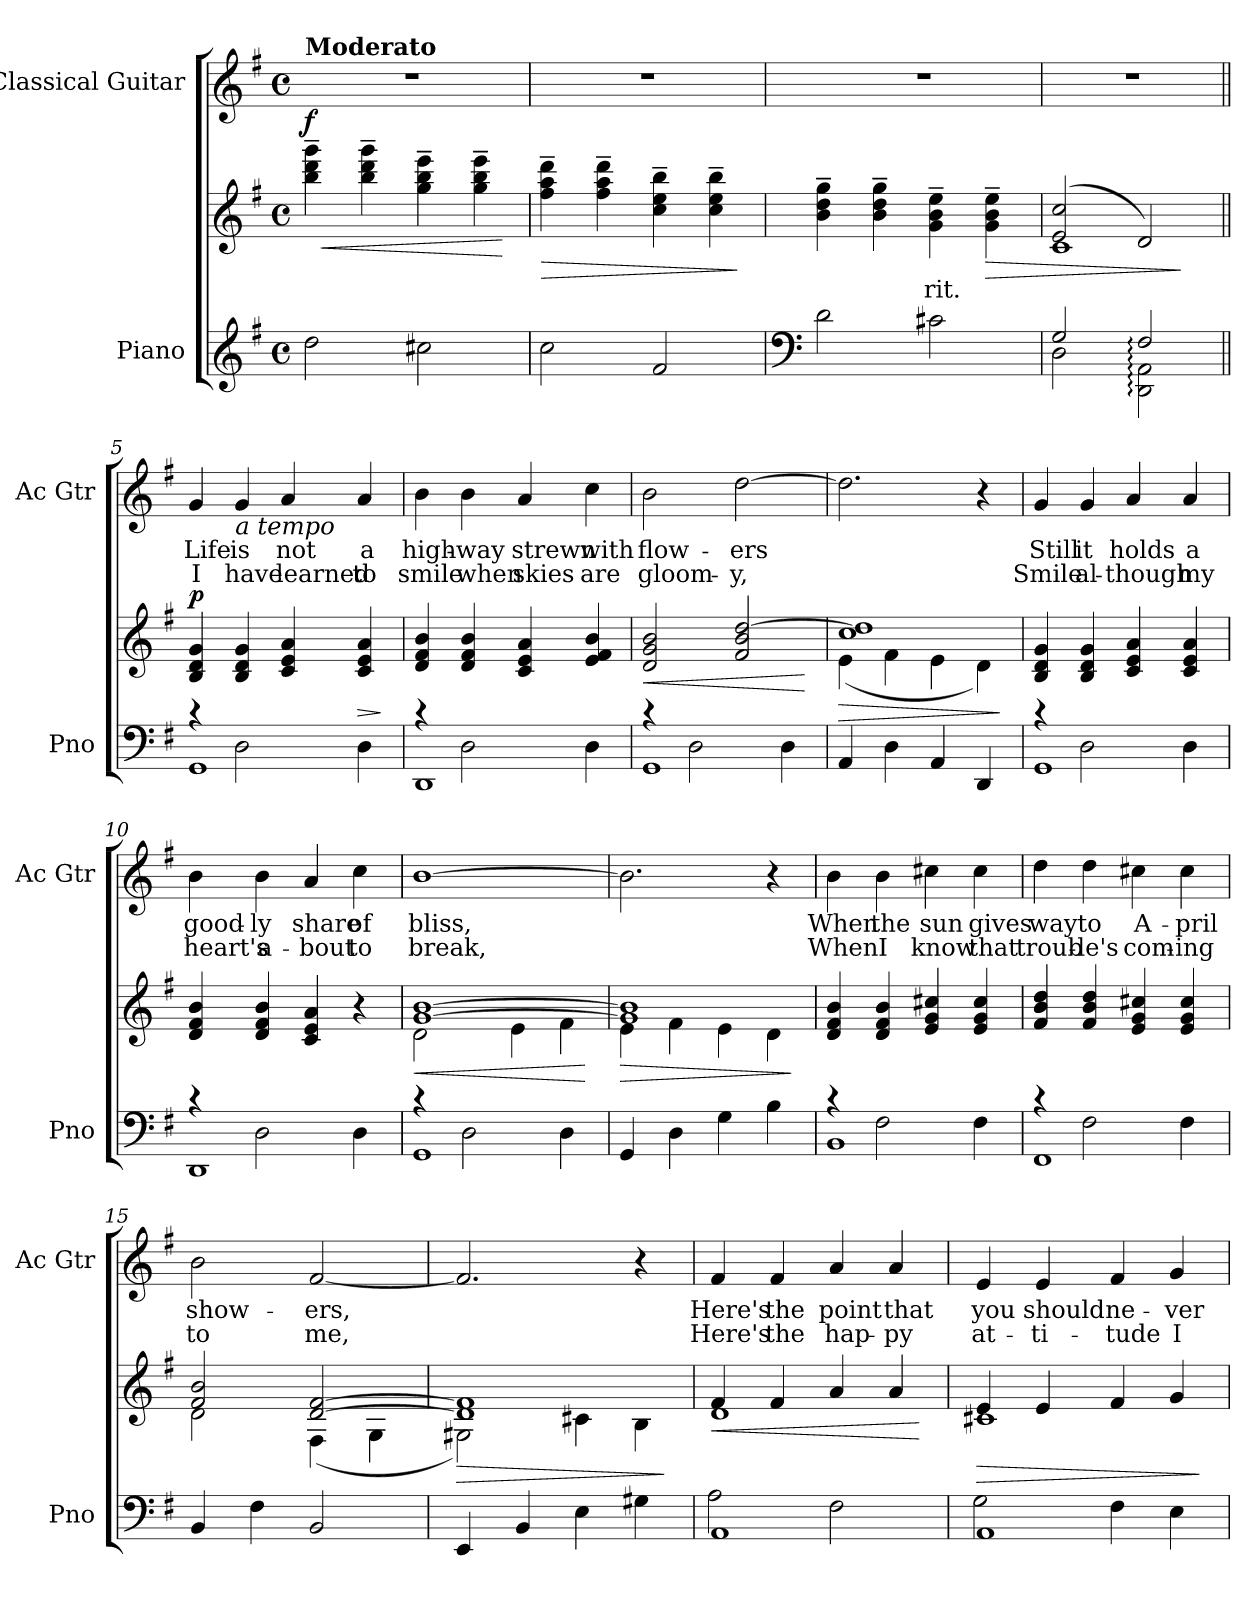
**kern	**kern	**text	**dynam	**kern	**text	**text
*part2	*part2	*part2	*part2	*part1	*part1	*part1
*staff3	*staff2	*staff2	*staff2/3	*staff1	*staff1	*staff1
*I"Piano	*	*	*	*I"Classical Guitar	*	*
*I'Pno	*	*	*	*I'Ac Gtr	*	*
*clefG2	*clefG2	*	*	*clefG2	*	*
*k[f#]	*k[f#]	*	*	*k[f#]	*	*
*M4/4	*M4/4	*	*	*M4/4	*	*
*met(c)	*met(c)	*	*	*met(c)	*	*
*MM120	*MM120	*	*	*MM120	*	*
=1	=1	=1	=1	=1	=1	=1
!	!	!	!	!LO:TX:a:B:t=Moderato	!	!
!	!	!	!LO:HP:b	!	!	!
!	!	!	!LO:DY:n=1:b	!	!	!
2dd\	4bb\~ 4ddd\~ 4ggg\~	.	< f	1r	.	.
.	4bb\~ 4ddd\~ 4ggg\~	.	.	.	.	.
2cc#X\	4gg\~ 4bb\~ 4eee\~	.	.	.	.	.
.	4gg\~ 4bb\~ 4eee\~	.	.	.	.	.
.	.	.	[	.	.	.
=2	=2	=2	=2	=2	=2	=2
!	!	!	!LO:HP:b	!	!	!
2cc\	4ff#\~ 4aa\~ 4ddd\~	.	>	1r	.	.
.	4ff#\~ 4aa\~ 4ddd\~	.	.	.	.	.
2f#/	4cc\~ 4ee\~ 4bb\~	.	.	.	.	.
.	4cc\~ 4ee\~ 4bb\~	.	.	.	.	.
.	.	.	]	.	.	.
=3	=3	=3	=3	=3	=3	=3
*clefF4	*	*	*	*	*	*
2d\	4b\~ 4dd\~ 4gg\~	.	.	1r	.	.
.	4b\~ 4dd\~ 4gg\~	.	.	.	.	.
!	!	!LO:LY:b	!	!	!	!
2c#X\	4g\~ 4b\~ 4ee\~	rit.	.	.	.	.
!	!	!	!LO:HP:b	!	!	!
.	4g\~ 4b\~ 4ee\~	.	>	.	.	.
=4	=4	=4	=4	=4	=4	=4
*^	*^	*	*	*	*	*
2G/	2D\	(>2e/ 2cc/	1c	.	.	1r	.	.
2F#:/	2DD\: 2AA\:	2d/)	.	.	.	.	.	.
*v	*v	*	*	*	*	*	*	*
*	*v	*v	*	*	*	*	*
.	.	.	]	.	.	.
!!LO:LB:g=z
=5||	=5||	=5||	=5||	=5||	=5||	=5||
*^	*	*	*	*	*	*
!	!	!	!	!LO:DY:b	!	!LO:LY:b	!LO:LY:b
1GG	4rc	4B/ 4d/ 4g/	.	p	4g/	Life	I
!	!	!	!	!	!LO:TX:b:i:t=a tempo	!	!
!	!	!	!	!	!	!LO:LY:b	!LO:LY:b
.	2D\	4B/ 4d/ 4g/	.	.	4g/	is	have
!	!	!	!	!	!	!LO:LY:b	!LO:LY:b
.	.	4c/ 4e/ 4a/	.	.	4a/	not	learned
!	!	!	!	!LO:HP:b	!	!LO:LY:b	!LO:LY:b
.	4D\	4c/ 4e/ 4a/	.	>	4a/	a	to
*v	*v	*	*	*	*	*	*
.	.	.	]	.	.	.
=6	=6	=6	=6	=6	=6	=6
*^	*	*	*	*	*	*
!	!	!	!	!	!	!LO:LY:b	!LO:LY:b
1DD	4rc	4d/ 4f#/ 4b/	.	.	4b\	high-	smile
!	!	!	!	!	!	!LO:LY:b	!LO:LY:b
.	2D\	4d/ 4f#/ 4b/	.	.	4b\	-way	when
!	!	!	!	!	!	!LO:LY:b	!LO:LY:b
.	.	4c/ 4e/ 4a/	.	.	4a/	strewn	skies
!	!	!	!	!	!	!LO:LY:b	!LO:LY:b
.	4D\	4e/ 4f#/ 4b/	.	.	4cc\	with	are
=7	=7	=7	=7	=7	=7	=7	=7
!	!	!	!	!LO:HP:b	!	!LO:LY:b	!LO:LY:b
1GG	4rc	2d/ 2g/ 2b/	.	<	2b\	flow-	gloom-
.	2D\	.	.	.	.	.	.
!	!	!	!	!	!	!LO:LY:b	!LO:LY:b
.	.	2f#/ 2b/ [2dd/	.	.	[2dd\	-ers	-y,
.	4D\	.	.	.	.	.	.
*v	*v	*	*	*	*	*	*
.	.	.	[	.	.	.
=8	=8	=8	=8	=8	=8	=8
!	!	!	!LO:HP:b	!	!	!
*	*^	*	*	*	*	*
4AA/	1cc 1dd]	(<4e\	.	>	2.dd\]	.	.
4D\	.	4f#\	.	.	.	.	.
4AA/	.	4e\	.	.	.	.	.
4DD/	.	4d\)	.	.	4r	.	.
*	*v	*v	*	*	*	*	*
.	.	.	]	.	.	.
!!LO:LB:g=z
=9	=9	=9	=9	=9	=9	=9
*^	*	*	*	*	*	*
!	!	!	!	!	!	!LO:LY:b	!LO:LY:b
1GG	4rc	4B/ 4d/ 4g/	.	.	4g/	Still	Smile
!	!	!	!	!	!	!LO:LY:b	!LO:LY:b
.	2D\	4B/ 4d/ 4g/	.	.	4g/	it	al-
!	!	!	!	!	!	!LO:LY:b	!LO:LY:b
.	.	4c/ 4e/ 4a/	.	.	4a/	holds	-though
!	!	!	!	!	!	!LO:LY:b	!LO:LY:b
.	4D\	4c/ 4e/ 4a/	.	.	4a/	a	my
=10	=10	=10	=10	=10	=10	=10	=10
!	!	!	!	!	!	!LO:LY:b	!LO:LY:b
1DD	4rc	4d/ 4f#/ 4b/	.	.	4b\	good-	heart's
!	!	!	!	!	!	!LO:LY:b	!LO:LY:b
.	2D\	4d/ 4f#/ 4b/	.	.	4b\	-ly	a-
!	!	!	!	!	!	!LO:LY:b	!LO:LY:b
.	.	4c/ 4e/ 4a/	.	.	4a/	share	-bout
!	!	!	!	!	!	!LO:LY:b	!LO:LY:b
.	4D\	4r	.	.	4cc\	of	to
=11	=11	=11	=11	=11	=11	=11	=11
!	!	!	!	!LO:HP:b	!	!LO:LY:b	!LO:LY:b
*	*	*^	*	*	*	*	*
1GG	4rc	[1g [1b	2d\	.	<	[1b	bliss,	break,
.	2D\	.	.	.	.	.	.	.
.	.	.	4e\	.	.	.	.	.
.	4D\	.	4f#\	.	.	.	.	.
*v	*v	*	*	*	*	*	*	*
*	*v	*v	*	*	*	*	*
.	.	.	[	.	.	.
=12	=12	=12	=12	=12	=12	=12
!	!	!	!LO:HP:b	!	!	!
*	*^	*	*	*	*	*
4GG/	1g] 1b]	4e\	.	>	2.b\]	.	.
4D\	.	4f#\	.	.	.	.	.
4G\	.	4e\	.	.	.	.	.
4B\	.	4d\	.	.	4r	.	.
*	*v	*v	*	*	*	*	*
.	.	.	]	.	.	.
!!LO:PB:g=z
=13	=13	=13	=13	=13	=13	=13
*^	*	*	*	*	*	*
!	!	!	!	!	!	!LO:LY:b	!LO:LY:b
1BB	4rc	4d/ 4f#/ 4b/	.	.	4b\	When	When
!	!	!	!	!	!	!LO:LY:b	!LO:LY:b
.	2F#\	4d/ 4f#/ 4b/	.	.	4b\	the	I
!	!	!	!	!	!	!LO:LY:b	!LO:LY:b
.	.	4e/ 4g/ 4cc#X/	.	.	4cc#X\	sun	know
!	!	!	!	!	!	!LO:LY:b	!LO:LY:b
.	4F#\	4e/ 4g/ 4cc#/	.	.	4cc#\	gives	that
=14	=14	=14	=14	=14	=14	=14	=14
!	!	!	!	!	!	!LO:LY:b	!LO:LY:b
1FF#	4rc	4f#/ 4b/ 4dd/	.	.	4dd\	way	troub-
!	!	!	!	!	!	!LO:LY:b	!LO:LY:b
.	2F#\	4f#/ 4b/ 4dd/	.	.	4dd\	to	-le's
!	!	!	!	!	!	!LO:LY:b	!LO:LY:b
.	.	4e/ 4g/ 4cc#X/	.	.	4cc#X\	A-	com-
!	!	!	!	!	!	!LO:LY:b	!LO:LY:b
.	4F#\	4e/ 4g/ 4cc#/	.	.	4cc#\	-pril	-ing
=15	=15	=15	=15	=15	=15	=15	=15
*	*	*^	*	*	*	*	*
!	!	!	!	!	!	!	!LO:LY:b	!LO:LY:b
*v	*v	*	*	*	*	*	*	*
4BB/	2f#/ 2b/	2d\	.	.	2b\	show-	to
4F#\	.	.	.	.	.	.	.
!	!	!	!	!	!	!LO:LY:b	!LO:LY:b
2BB/	[2d/ [2f#/	(<4F#\	.	.	[2f#/	-ers,	me,
.	.	4G\	.	.	.	.	.
=16	=16	=16	=16	=16	=16	=16	=16
!	!	!	!	!LO:HP:b	!	!	!
4EE/	1d] 1f#]	2G#X\)	.	>	2.f#/]	.	.
4BB/	.	.	.	.	.	.	.
4E\	.	4c#X\	.	.	.	.	.
4G#X\	.	4B\	.	.	4r	.	.
*	*v	*v	*	*	*	*	*
.	.	.	]	.	.	.
!!LO:LB:g=z
=17	=17	=17	=17	=17	=17	=17
*^	*	*	*	*	*	*
!	!	!	!	!LO:HP:b	!	!LO:LY:b	!LO:LY:b
*	*	*^	*	*	*	*	*
1AA	2A\	4f#/	1d	.	<	4f#/	Here's	Here's
!	!	!	!	!	!	!	!LO:LY:b	!LO:LY:b
.	.	4f#/	.	.	.	4f#/	the	the
!	!	!	!	!	!	!	!LO:LY:b	!LO:LY:b
.	2F#\	4a/	.	.	.	4a/	point	hap-
!	!	!	!	!	!	!	!LO:LY:b	!LO:LY:b
.	.	4a/	.	.	.	4a/	that	-py
*v	*v	*	*	*	*	*	*	*
*	*v	*v	*	*	*	*	*
.	.	.	[	.	.	.
=18	=18	=18	=18	=18	=18	=18
*^	*	*	*	*	*	*
!	!	!	!	!LO:HP:b	!	!LO:LY:b	!LO:LY:b
*	*	*^	*	*	*	*	*
1AA	2G\	4e/	1c#X	.	>	4e/	you	at-
!	!	!	!	!	!	!	!LO:LY:b	!LO:LY:b
.	.	4e/	.	.	.	4e/	should	-ti-
!	!	!	!	!	!	!	!LO:LY:b	!LO:LY:b
.	4F#\	4f#/	.	.	.	4f#/	ne-	-tude
!	!	!	!	!	!	!	!LO:LY:b	!LO:LY:b
.	4E\	4g/	.	.	.	4g/	-ver	I
*v	*v	*	*	*	*	*	*	*
*	*v	*v	*	*	*	*	*
.	.	.	]	.	.	.
=	=	=	=	=	=	=
*-	*-	*-	*-	*-	*-	*-
